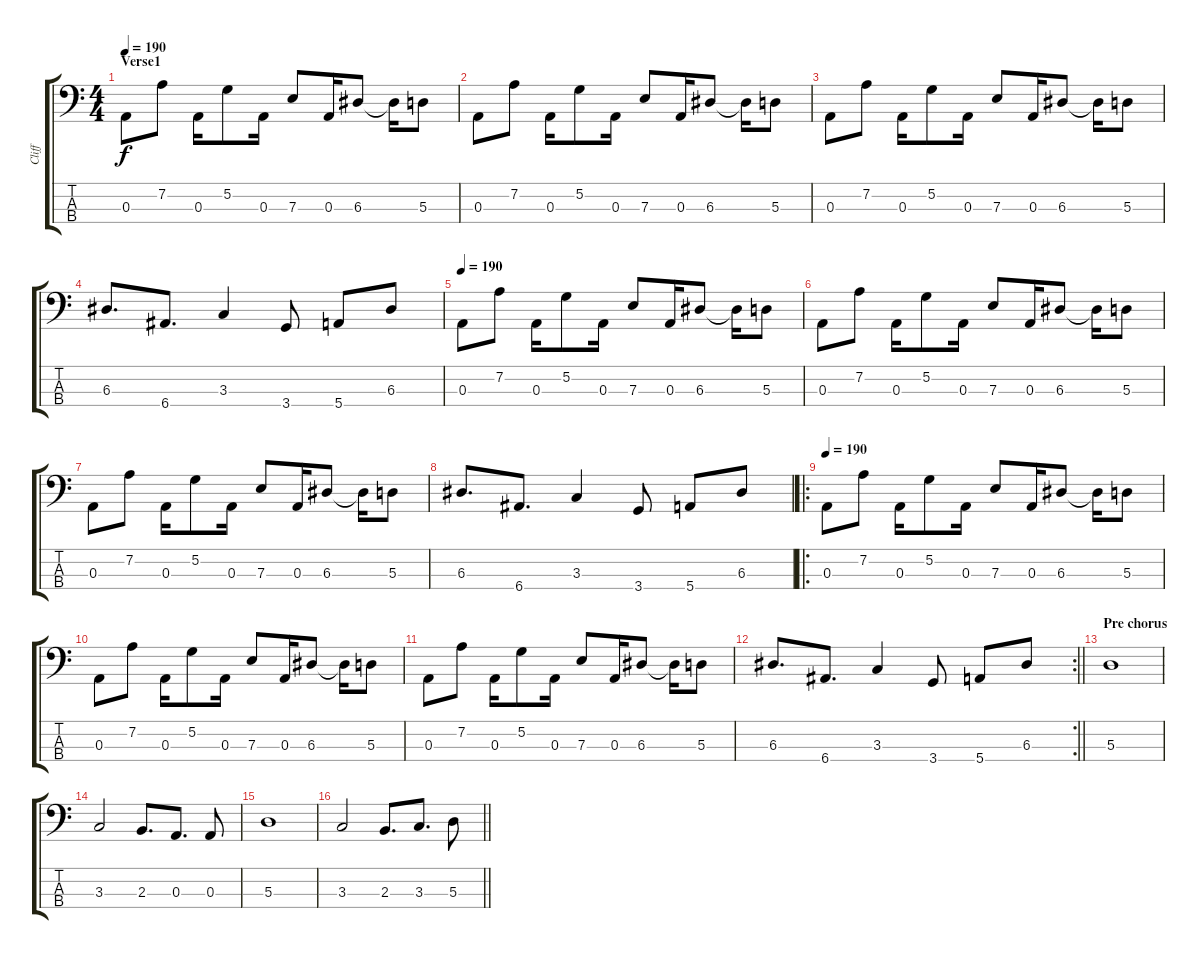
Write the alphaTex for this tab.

\track ("Cliff" "Cliff") {instrument electricbassfinger}
\staff {score tabs}
\tuning (G2 D2 A1 E1) {hide}
\ts (4 4)
\section ("" "Verse1")
\tempo 190
\clef f4
\ks c
0.3.8{dy f} 7.2.8 0.3.16 5.2.8 0.3.16 7.3.8 0.3.16 6.3.8 6.3{t}.16 5.3.8 |
0.3.8 7.2.8 0.3.16 5.2.8 0.3.16 7.3.8 0.3.16 6.3.8 6.3{t}.16 5.3.8 |
0.3.8 7.2.8 0.3.16 5.2.8 0.3.16 7.3.8 0.3.16 6.3.8 6.3{t}.16 5.3.8 |
6.3.8{d} 6.4.8{d} 3.3.4 3.4.8 5.4.8 6.3.8 |
\tempo 190
0.3.8 7.2.8 0.3.16 5.2.8 0.3.16 7.3.8 0.3.16 6.3.8 6.3{t}.16 5.3.8 |
0.3.8 7.2.8 0.3.16 5.2.8 0.3.16 7.3.8 0.3.16 6.3.8 6.3{t}.16 5.3.8 |
0.3.8 7.2.8 0.3.16 5.2.8 0.3.16 7.3.8 0.3.16 6.3.8 6.3{t}.16 5.3.8 |
6.3.8{d} 6.4.8{d} 3.3.4 3.4.8 5.4.8 6.3.8 |
\ro
\tempo 190
0.3.8 7.2.8 0.3.16 5.2.8 0.3.16 7.3.8 0.3.16 6.3.8 6.3{t}.16 5.3.8 |
0.3.8 7.2.8 0.3.16 5.2.8 0.3.16 7.3.8 0.3.16 6.3.8 6.3{t}.16 5.3.8 |
0.3.8 7.2.8 0.3.16 5.2.8 0.3.16 7.3.8 0.3.16 6.3.8 6.3{t}.16 5.3.8 |
\rc 2
\barLineRight lightlight
6.3.8{d} 6.4.8{d} 3.3.4 3.4.8 5.4.8 6.3.8 |
\section ("" "Pre chorus")
5.3.1 |
3.3.2 2.3.8{d} 0.3.8{d} 0.3.8 |
5.3.1 |
\barLineRight lightlight
3.3.2 2.3.8{d} 3.3.8{d} 5.3.8
